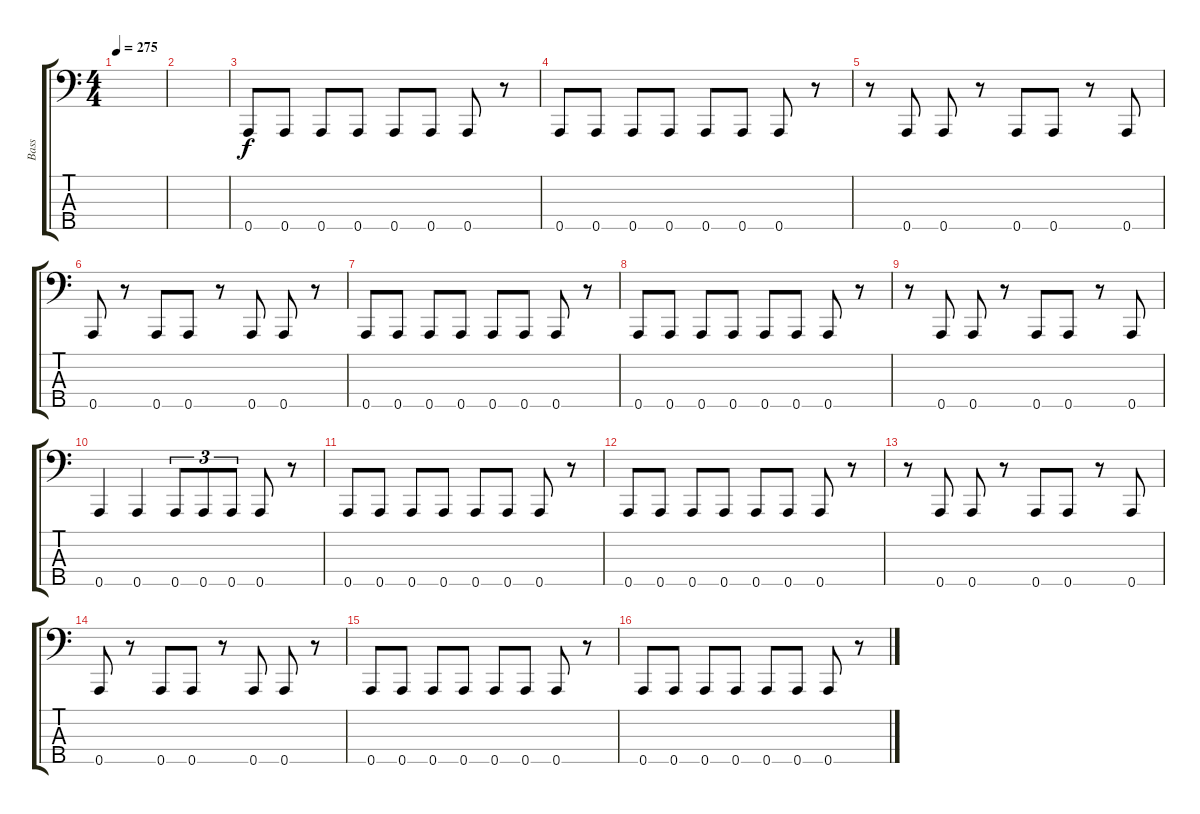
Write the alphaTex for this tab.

\track ("Bass" "Bass") {instrument electricbassfinger}
\staff {score tabs}
\tuning (Gb2 D2 A1 E1 A0) {hide}
\ts (4 4)
\tempo 275
\clef f4
\ks c
|
|
0.5.8 0.5.8 0.5.8 0.5.8 0.5.8 0.5.8 0.5.8 r.8 |
0.5.8 0.5.8 0.5.8 0.5.8 0.5.8 0.5.8 0.5.8 r.8 |
r.8 0.5.8 0.5.8 r.8 0.5.8 0.5.8 r.8 0.5.8 |
0.5.8 r.8 0.5.8 0.5.8 r.8 0.5.8 0.5.8 r.8 |
0.5.8 0.5.8 0.5.8 0.5.8 0.5.8 0.5.8 0.5.8 r.8 |
0.5.8 0.5.8 0.5.8 0.5.8 0.5.8 0.5.8 0.5.8 r.8 |
r.8 0.5.8 0.5.8 r.8 0.5.8 0.5.8 r.8 0.5.8 |
0.5.4 0.5.4 0.5.8{tu (3 2)} 0.5.8{tu (3 2)} 0.5.8{tu (3 2)} 0.5.8 r.8 |
0.5.8 0.5.8 0.5.8 0.5.8 0.5.8 0.5.8 0.5.8 r.8 |
0.5.8 0.5.8 0.5.8 0.5.8 0.5.8 0.5.8 0.5.8 r.8 |
r.8 0.5.8 0.5.8 r.8 0.5.8 0.5.8 r.8 0.5.8 |
0.5.8 r.8 0.5.8 0.5.8 r.8 0.5.8 0.5.8 r.8 |
0.5.8 0.5.8 0.5.8 0.5.8 0.5.8 0.5.8 0.5.8 r.8 |
0.5.8 0.5.8 0.5.8 0.5.8 0.5.8 0.5.8 0.5.8 r.8
